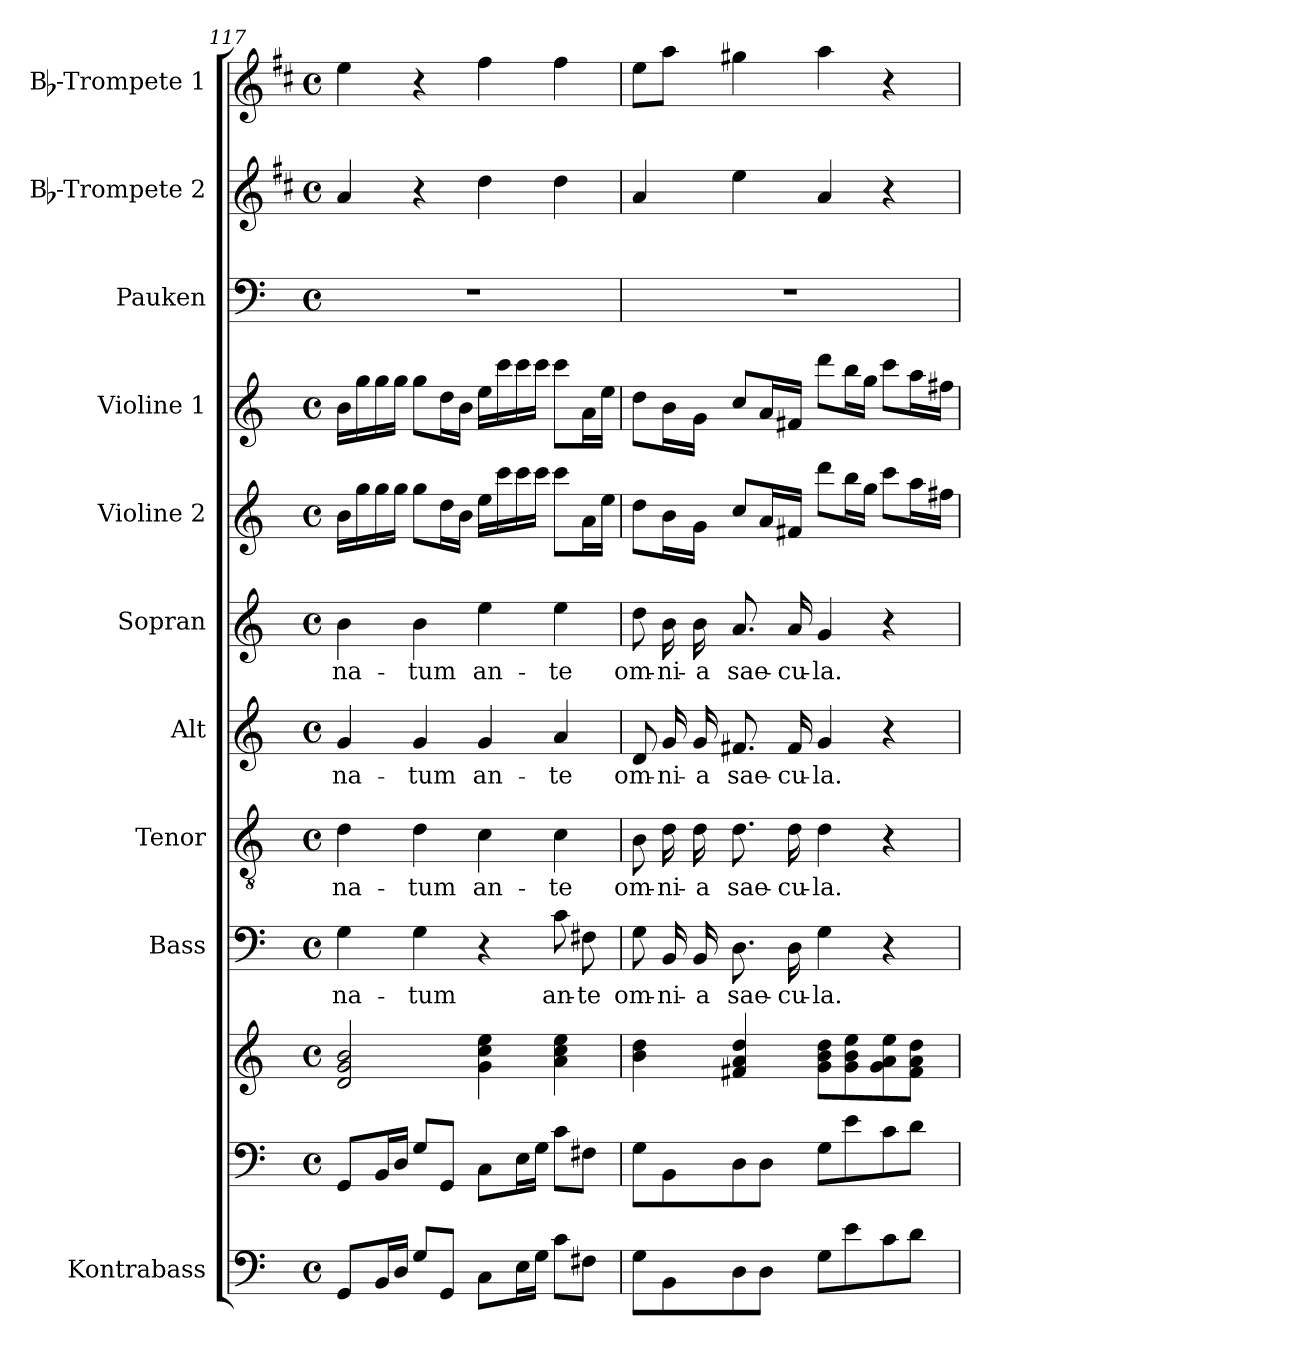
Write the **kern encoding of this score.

**kern	**kern	**kern	**kern	**text	**kern	**text	**kern	**text	**kern	**text	**kern	**kern	**kern	**kern	**kern
*part11	*part10	*part10	*part9	*part9	*part8	*part8	*part7	*part7	*part6	*part6	*part5	*part4	*part3	*part2	*part1
*staff12	*staff11	*staff10	*staff9	*staff9	*staff8	*staff8	*staff7	*staff7	*staff6	*staff6	*staff5	*staff4	*staff3	*staff2	*staff1
*I"Kontrabass	*	*	*I"Bass	*	*I"Tenor	*	*I"Alt	*	*I"Sopran	*	*I"Violine 2	*I"Violine 1	*I"Pauken	*I"Bb-Trompete 2	*I"Bb-Trompete 1
*I'Kb.	*	*	*I'B.	*	*I'T.	*	*I'A.	*	*I'S.	*	*I'Vl. 2	*I'Vl. 1	*I'Pk.	*I'Bb Trp. 2	*I'Bb Trp. 1
!!LO:PB:g=z
*clefF4	*clefF4	*clefG2	*clefF4	*	*clefGv2	*	*clefG2	*	*clefG2	*	*clefG2	*clefG2	*clefF4	*clefG2	*clefG2
*ITrd7c12	*	*	*	*	*	*	*	*	*	*	*	*	*	*ITrd1c2	*ITrd1c2
*k[]	*k[]	*k[]	*k[]	*	*k[]	*	*k[]	*	*k[]	*	*k[]	*k[]	*k[]	*k[]	*k[]
*C:	*C:	*C:	*C:	*	*C:	*	*C:	*	*C:	*	*C:	*C:	*C:	*C:	*C:
*M4/4	*M4/4	*M4/4	*M4/4	*	*M4/4	*	*M4/4	*	*M4/4	*	*M4/4	*M4/4	*M4/4	*M4/4	*M4/4
*met(c)	*met(c)	*met(c)	*met(c)	*	*met(c)	*	*met(c)	*	*met(c)	*	*met(c)	*met(c)	*met(c)	*met(c)	*met(c)
=117	=117	=117	=117	=117	=117	=117	=117	=117	=117	=117	=117	=117	=117	=117	=117
!	!	!	!	!LO:LY:b	!	!LO:LY:b	!	!LO:LY:b	!	!LO:LY:b	!	!	!	!	!
8GGG/L	8GG/L	2d/ 2g/ 2b/	4G\	na-	4d\	na-	4g/	na-	4b\	na-	16b\LL	16b\LL	1r	4g/	4dd\
.	.	.	.	.	.	.	.	.	.	.	16gg\	16gg\	.	.	.
16BBB/L	16BB/L	.	.	.	.	.	.	.	.	.	16gg\	16gg\	.	.	.
16DD/JJ	16D/JJ	.	.	.	.	.	.	.	.	.	16gg\JJ	16gg\JJ	.	.	.
!	!	!	!	!LO:LY:b	!	!LO:LY:b	!	!LO:LY:b	!	!LO:LY:b	!	!	!	!	!
8GG/L	8G/L	.	4G\	-tum	4d\	-tum	4g/	-tum	4b\	-tum	8gg\L	8gg\L	.	4r	4r
8GGG/J	8GG/J	.	.	.	.	.	.	.	.	.	16dd\L	16dd\L	.	.	.
.	.	.	.	.	.	.	.	.	.	.	16b\JJ	16b\JJ	.	.	.
!	!	!	!	!	!	!LO:LY:b	!	!LO:LY:b	!	!LO:LY:b	!	!	!	!	!
8CC\L	8C\L	4g\ 4cc\ 4ee\	4r	.	4c\	an-	4g/	an-	4ee\	an-	16ee\LL	16ee\LL	.	4cc\	4ee\
.	.	.	.	.	.	.	.	.	.	.	16ccc\	16ccc\	.	.	.
16EE\L	16E\L	.	.	.	.	.	.	.	.	.	16ccc\	16ccc\	.	.	.
16GG\JJ	16G\JJ	.	.	.	.	.	.	.	.	.	16ccc\JJ	16ccc\JJ	.	.	.
!	!	!	!	!LO:LY:b	!	!LO:LY:b	!	!LO:LY:b	!	!LO:LY:b	!	!	!	!	!
8C\L	8c\L	4a\ 4cc\ 4ee\	8c\	an-	4c\	-te	4a/	-te	4ee\	-te	8ccc\L	8ccc\L	.	4cc\	4ee\
!	!	!	!	!LO:LY:b	!	!	!	!	!	!	!	!	!	!	!
8FF#X\J	8F#X\J	.	8F#X\	-te	.	.	.	.	.	.	16a\L	16a\L	.	.	.
.	.	.	.	.	.	.	.	.	.	.	16ee\JJ	16ee\JJ	.	.	.
=118	=118	=118	=118	=118	=118	=118	=118	=118	=118	=118	=118	=118	=118	=118	=118
!	!	!	!	!LO:LY:b	!	!LO:LY:b	!	!LO:LY:b	!	!LO:LY:b	!	!	!	!	!
8GG\L	8G\L	4b\ 4dd\	8G\	om-	8B\	om-	8d/	om-	8dd\	om-	8dd\L	8dd\L	1r	4g/	8dd\L
!	!	!	!	!LO:LY:b	!	!LO:LY:b	!	!LO:LY:b	!	!LO:LY:b	!	!	!	!	!
8BBB\	8BB\	.	16BB/	-ni-	16d\	-ni-	16g/	-ni-	16b\	-ni-	16b\L	16b\L	.	.	8gg\J
!	!	!	!	!LO:LY:b	!	!LO:LY:b	!	!LO:LY:b	!	!LO:LY:b	!	!	!	!	!
.	.	.	16BB/	-a	16d\	-a	16g/	-a	16b\	-a	16g\JJ	16g\JJ	.	.	.
!	!	!	!	!LO:LY:b	!	!LO:LY:b	!	!LO:LY:b	!	!LO:LY:b	!	!	!	!	!
8DD\	8D\	4f#X/ 4a/ 4dd/	8.D\	sae-	8.d\	sae-	8.f#X/	sae-	8.a/	sae-	8cc/L	8cc/L	.	4dd\	4ff#X\
8DD\J	8D\J	.	.	.	.	.	.	.	.	.	16a/L	16a/L	.	.	.
!	!	!	!	!LO:LY:b	!	!LO:LY:b	!	!LO:LY:b	!	!LO:LY:b	!	!	!	!	!
.	.	.	16D\	-cu-	16d\	-cu-	16f#/	-cu-	16a/	-cu-	16f#X/JJ	16f#X/JJ	.	.	.
!	!	!	!	!LO:LY:b	!	!LO:LY:b	!	!LO:LY:b	!	!LO:LY:b	!	!	!	!	!
8GG\L	8G\L	8g\ 8b\ 8dd\L	4G\	-la.	4d\	-la.	4g/	-la.	4g/	-la.	8ddd\L	8ddd\L	.	4g/	4gg\
8E\	8e\	8g\ 8b\ 8ee\	.	.	.	.	.	.	.	.	16bb\L	16bb\L	.	.	.
.	.	.	.	.	.	.	.	.	.	.	16gg\JJ	16gg\JJ	.	.	.
8C\	8c\	8g\ 8a\ 8ee\	4r	.	4r	.	4r	.	4r	.	8ccc\L	8ccc\L	.	4r	4r
8D\J	8d\J	8f#\ 8a\ 8dd\J	.	.	.	.	.	.	.	.	16aa\L	16aa\L	.	.	.
.	.	.	.	.	.	.	.	.	.	.	16ff#X\JJ	16ff#X\JJ	.	.	.
=	=	=	=	=	=	=	=	=	=	=	=	=	=	=	=
*-	*-	*-	*-	*-	*-	*-	*-	*-	*-	*-	*-	*-	*-	*-	*-
